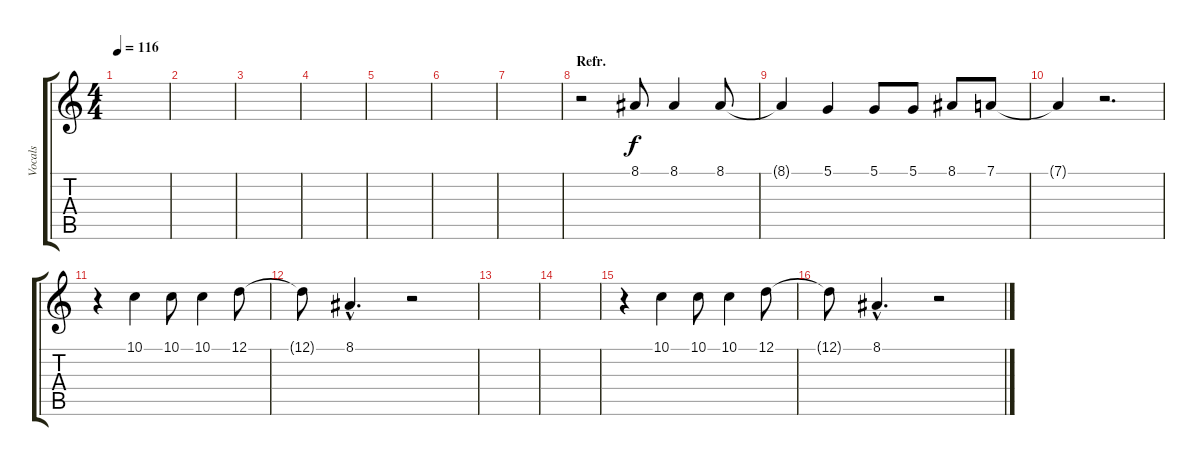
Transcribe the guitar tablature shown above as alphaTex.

\track ("Vocals" "Vocals") {instrument violin}
\staff {score tabs}
\tuning (D4 A3 F3 C3 G2 D2) {hide}
\ts (4 4)
\tempo 116
\clef g2
\ks c
|
|
|
|
|
|
|
\section ("" "Refr.")
r.2 8.1.8 8.1.4 8.1.8 |
8.1{t}.4 5.1.4 5.1.8 5.1.8 8.1.8 7.1.8 |
7.1{t}.4 r.2{d} |
r.4 10.1.4 10.1.8 10.1.4 12.1.8 |
12.1{t}.8 8.1{hac}.4{d} r.2 |
|
|
r.4 10.1.4 10.1.8 10.1.4 12.1.8 |
12.1{t}.8 8.1{hac}.4{d} r.2
